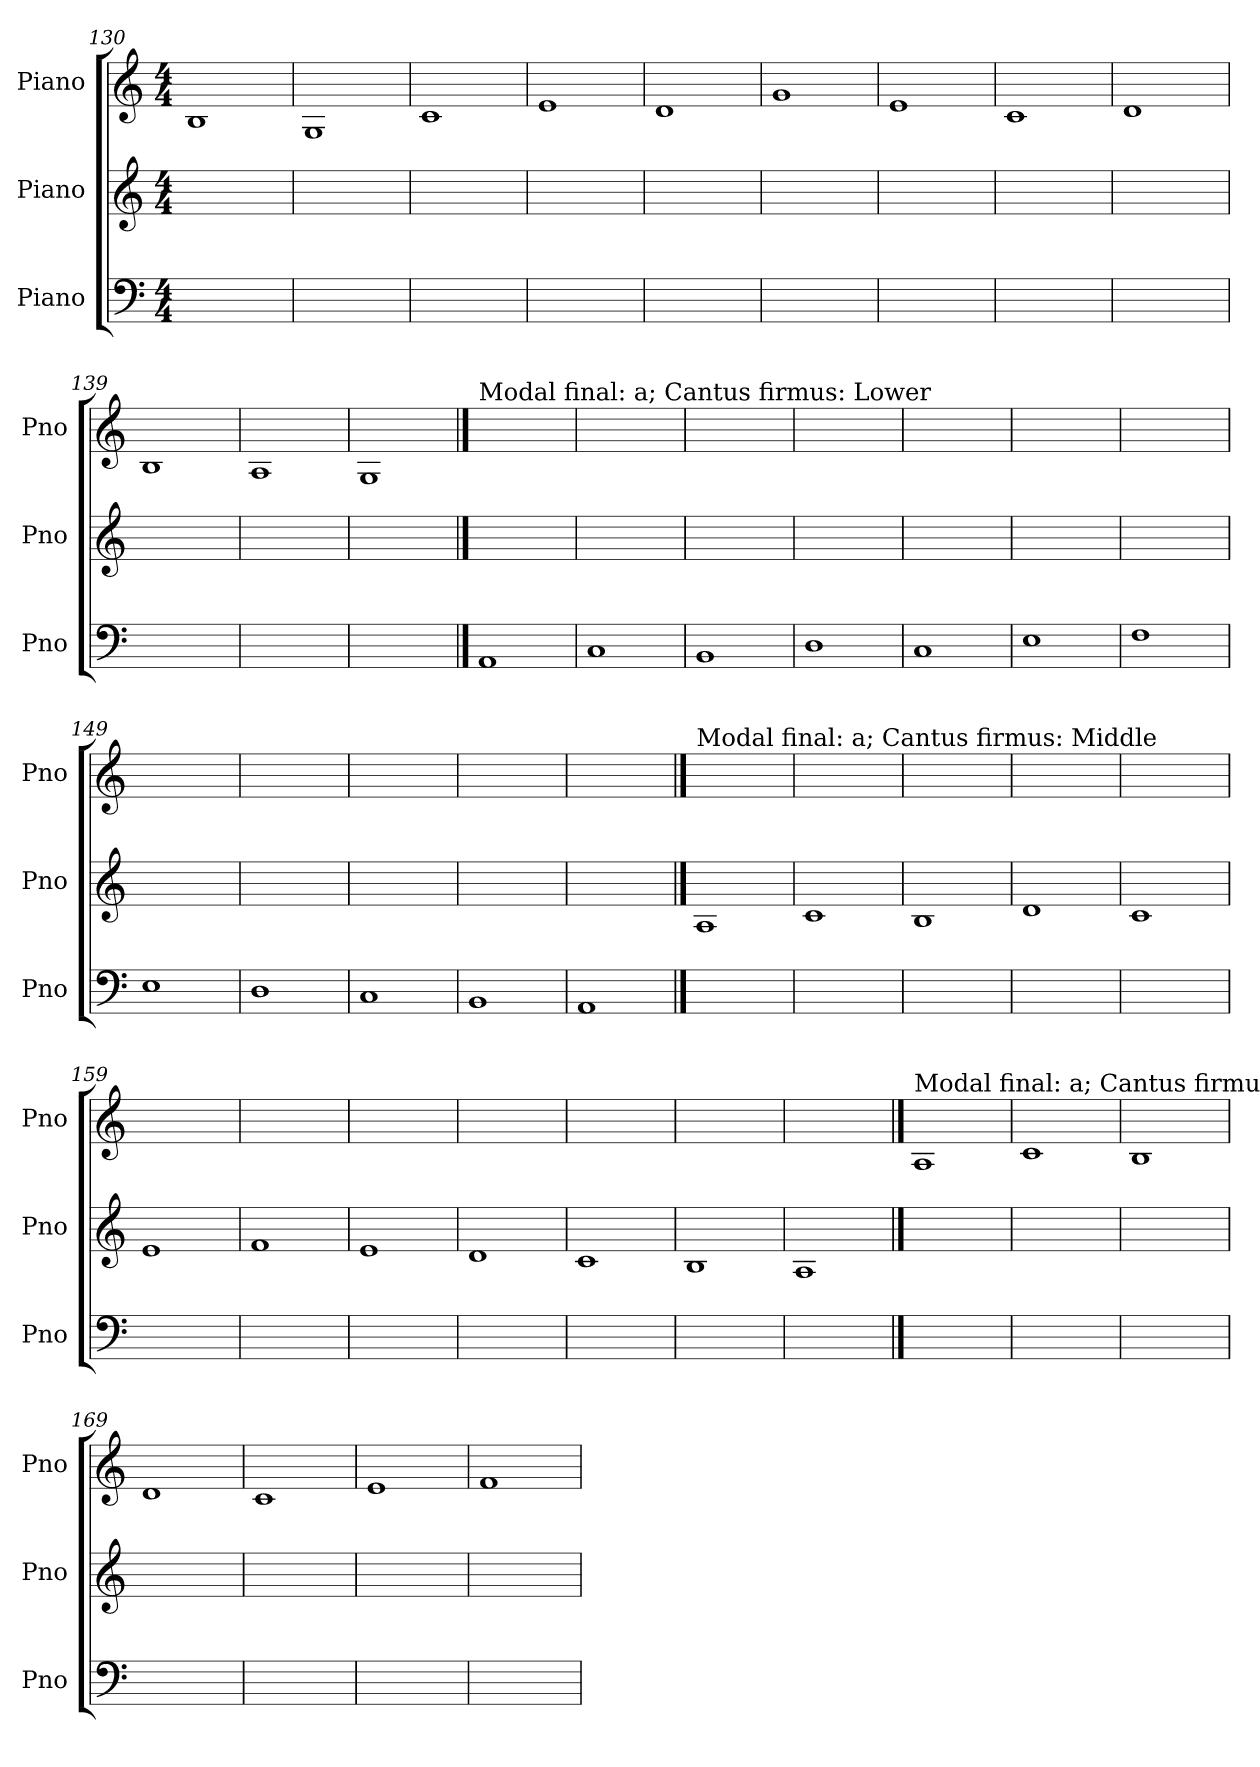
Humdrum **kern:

**kern	**kern	**kern
*part3	*part2	*part1
*staff3	*staff2	*staff1
*I"Piano	*I"Piano	*I"Piano
*I'Pno	*I'Pno	*I'Pno
*clefF4	*clefG2	*clefG2
*k[]	*k[]	*k[]
*M4/4	*M4/4	*M4/4
=130	=130	=130
1ryy	1ryy	1B
=131	=131	=131
1ryy	1ryy	1G
=132	=132	=132
1ryy	1ryy	1c
=133	=133	=133
1ryy	1ryy	1e
=134	=134	=134
1ryy	1ryy	1d
=135	=135	=135
1ryy	1ryy	1g
=136	=136	=136
1ryy	1ryy	1e
=137	=137	=137
1ryy	1ryy	1c
=138	=138	=138
1ryy	1ryy	1d
=139	=139	=139
1ryy	1ryy	1B
=140	=140	=140
1ryy	1ryy	1A
=141	=141	=141
1ryy	1ryy	1G
!!LO:PB:g=z
==142	==142	==142
!	!	!LO:TX:a:t=Modal final&colon; a; Cantus firmus&colon; Lower
1AA	1ryy	1ryy
=143	=143	=143
1C	1ryy	1ryy
=144	=144	=144
1BB	1ryy	1ryy
=145	=145	=145
1D	1ryy	1ryy
=146	=146	=146
1C	1ryy	1ryy
=147	=147	=147
1E	1ryy	1ryy
=148	=148	=148
1F	1ryy	1ryy
=149	=149	=149
1E	1ryy	1ryy
=150	=150	=150
1D	1ryy	1ryy
=151	=151	=151
1C	1ryy	1ryy
=152	=152	=152
1BB	1ryy	1ryy
=153	=153	=153
1AA	1ryy	1ryy
!!LO:LB:g=z
==154	==154	==154
!	!	!LO:TX:a:t=Modal final&colon; a; Cantus firmus&colon; Middle
1ryy	1A	1ryy
=155	=155	=155
1ryy	1c	1ryy
=156	=156	=156
1ryy	1B	1ryy
=157	=157	=157
1ryy	1d	1ryy
=158	=158	=158
1ryy	1c	1ryy
=159	=159	=159
1ryy	1e	1ryy
=160	=160	=160
1ryy	1f	1ryy
=161	=161	=161
1ryy	1e	1ryy
=162	=162	=162
1ryy	1d	1ryy
=163	=163	=163
1ryy	1c	1ryy
=164	=164	=164
1ryy	1B	1ryy
=165	=165	=165
1ryy	1A	1ryy
!!LO:LB:g=z
==166	==166	==166
!	!	!LO:TX:a:t=Modal final&colon; a; Cantus firmus&colon; Upper
1ryy	1ryy	1A
=167	=167	=167
1ryy	1ryy	1c
=168	=168	=168
1ryy	1ryy	1B
=169	=169	=169
1ryy	1ryy	1d
=170	=170	=170
1ryy	1ryy	1c
=171	=171	=171
1ryy	1ryy	1e
=172	=172	=172
1ryy	1ryy	1f
=	=	=
*-	*-	*-
